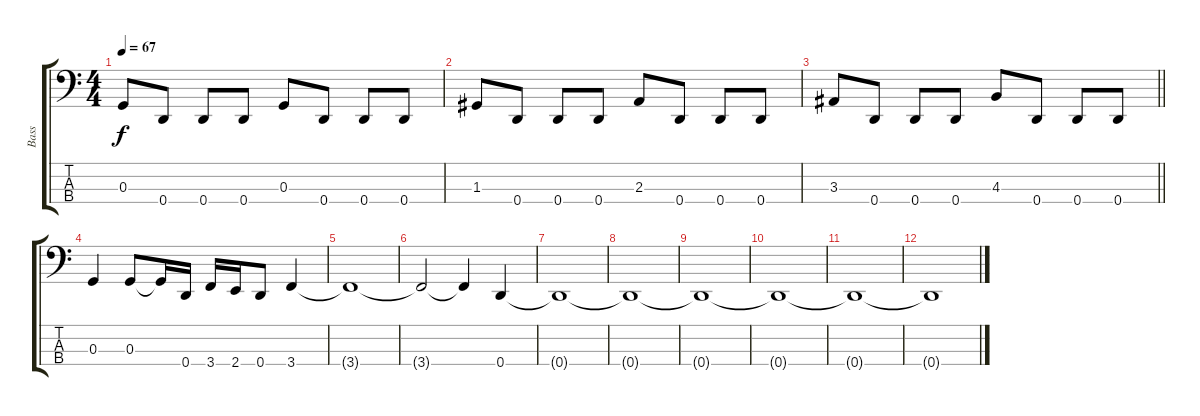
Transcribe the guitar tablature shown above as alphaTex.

\track ("Bass" "Bass") {instrument electricbasspick}
\staff {score tabs}
\tuning (F2 C2 G1 D1) {hide}
\ts (4 4)
\tempo 67
\clef f4
\ks c
0.3.8{dy f} 0.4.8 0.4.8 0.4.8 0.3.8 0.4.8 0.4.8 0.4.8 |
1.3.8 0.4.8 0.4.8 0.4.8 2.3.8 0.4.8 0.4.8 0.4.8 |
\barLineRight lightlight
3.3.8 0.4.8 0.4.8 0.4.8 4.3.8 0.4.8 0.4.8 0.4.8 |
0.3.4 0.3.8 0.3{t}.16 0.4.16 3.4.16 2.4.16 0.4.8 3.4.4 |
3.4{t}.1 |
3.4{t}.2 3.4{t}.4 0.4.4 |
0.4{t}.1 |
0.4{t}.1{volume 0} |
0.4{t}.1 |
0.4{t}.1 |
0.4{t}.1 |
0.4{t}.1
